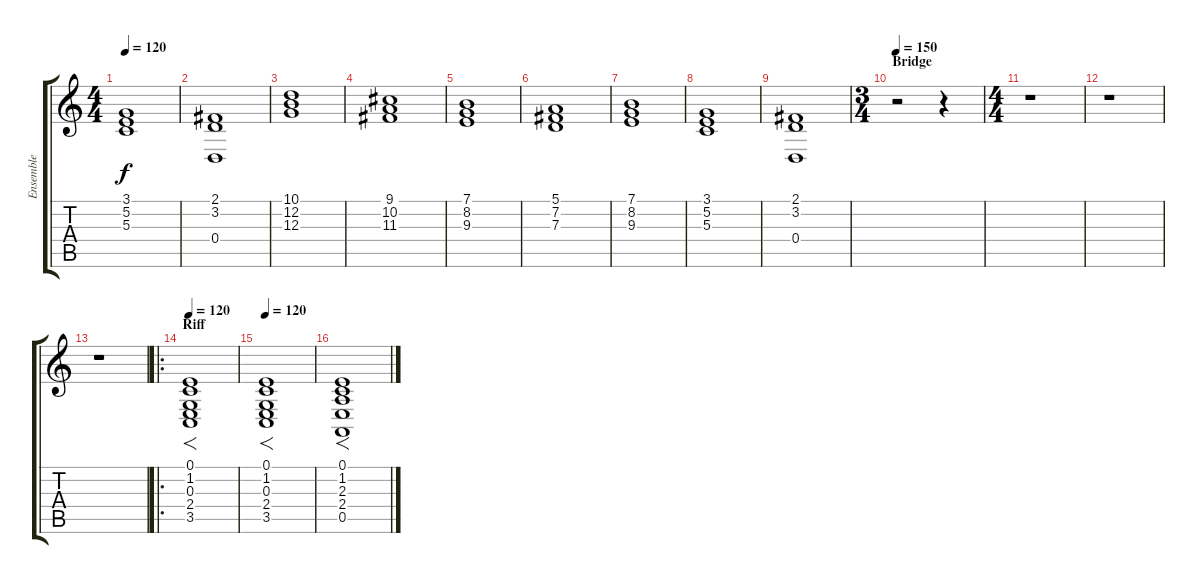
\track ("Ensemble" "Ensemble") {instrument stringensemble1}
\staff {score tabs}
\tuning (E4 B3 G3 D3 A2 E2) {hide}
\ts (4 4)
\tempo 120
\clef g2
\ks c
(3.1 5.2 5.3).1{dy f} |
(2.1 3.2 0.4).1 |
(10.1 12.2 12.3).1 |
(9.1 10.2 11.3).1 |
(7.1 8.2 9.3).1 |
(5.1 7.2 7.3).1 |
(7.1 8.2 9.3).1 |
(3.1 5.2 5.3).1 |
(2.1 3.2 0.4).1 |
\ts (3 4)
\section ("" "Bridge")
\tempo 150
r.2 r.4 |
\ts (4 4)
r.1 |
r.1 |
r.1 |
\ro
\section ("" "Riff")
\tempo 120
(0.1 1.2 0.3 2.4 3.5).1{f} |
\tempo 120
(0.1 1.2 0.3 2.4 3.5).1{f} |
(0.1 1.2 2.3 2.4 0.5).1{f}
